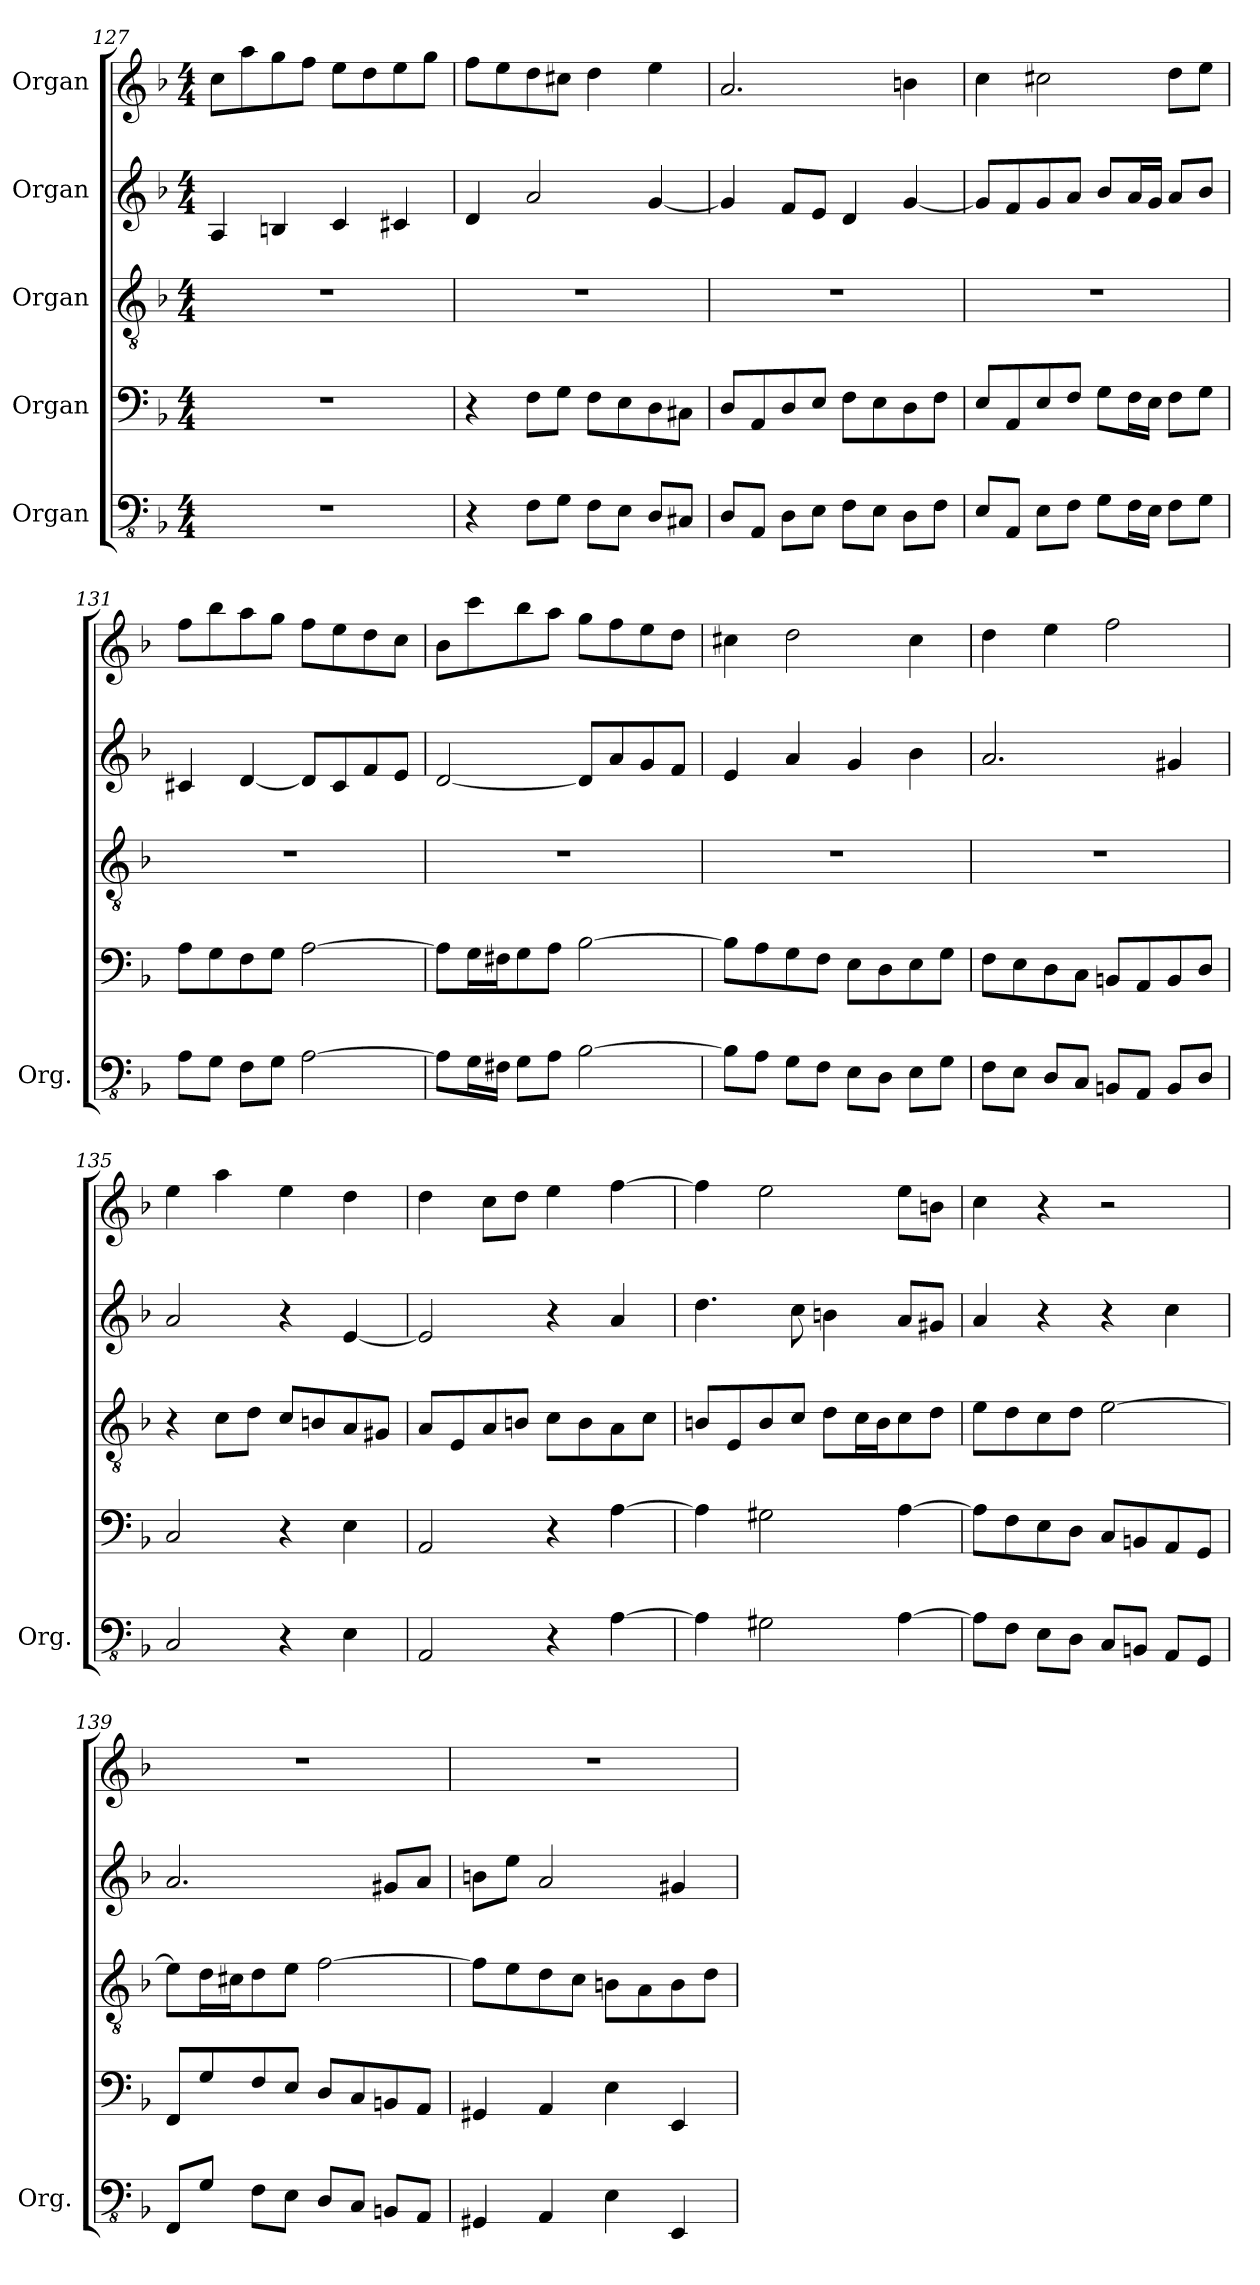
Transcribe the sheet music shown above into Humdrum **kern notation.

**kern	**kern	**kern	**kern	**kern
*part5	*part4	*part3	*part2	*part1
*staff5	*staff4	*staff3	*staff2	*staff1
*I"Organ	*I"Organ	*I"Organ	*I"Organ	*I"Organ
*I'Org.	*	*	*	*
!!LO:LB:g=z
*clefFv4	*clefF4	*clefGv2	*clefG2	*clefG2
*k[b-]	*k[b-]	*k[b-]	*k[b-]	*k[b-]
*M4/4	*M4/4	*M4/4	*M4/4	*M4/4
=127	=127	=127	=127	=127
1r	1r	1r	4A/	8cc\L
.	.	.	.	8aa\
.	.	.	4Bn/	8gg\
.	.	.	.	8ff\J
.	.	.	4c/	8ee\L
.	.	.	.	8dd\
.	.	.	4c#X/	8ee\
.	.	.	.	8gg\J
=128	=128	=128	=128	=128
4r	4r	1r	4d/	8ff\L
.	.	.	.	8ee\
8FF\L	8F\L	.	2a/	8dd\
8GG\J	8G\J	.	.	8cc#X\J
8FF\L	8F\L	.	.	4dd\
8EE\J	8E\	.	.	.
8DD/L	8D\	.	[4g/	4ee\
8CC#X/J	8C#X\J	.	.	.
=129	=129	=129	=129	=129
8DD/L	8D/L	1r	4g/]	2.a/
8AAA/J	8AA/	.	.	.
8DD\L	8D/	.	8f/L	.
8EE\J	8E/J	.	8e/J	.
8FF\L	8F\L	.	4d/	.
8EE\J	8E\	.	.	.
8DD\L	8D\	.	[4g/	4bn\
8FF\J	8F\J	.	.	.
=130	=130	=130	=130	=130
8EE/L	8E/L	1r	8g/L]	4cc\
8AAA/J	8AA/	.	8f/	.
8EE\L	8E/	.	8g/	2cc#X\
8FF\J	8F/J	.	8a/J	.
8GG\L	8G\L	.	8b-/L	.
16FF\L	16F\L	.	16a/L	.
16EE\JJ	16E\JJ	.	16g/JJ	.
8FF\L	8F\L	.	8a/L	8dd\L
8GG\J	8G\J	.	8b-/J	8ee\J
=131	=131	=131	=131	=131
8AA\L	8A\L	1r	4c#X/	8ff\L
8GG\J	8G\	.	.	8bb-\
8FF\L	8F\	.	[4d/	8aa\
8GG\J	8G\J	.	.	8gg\J
[2AA\	[2A\	.	8d/L]	8ff\L
.	.	.	8c#/	8ee\
.	.	.	8f/	8dd\
.	.	.	8e/J	8cc\J
!!LO:LB:g=z
=132	=132	=132	=132	=132
8AA\L]	8A\L]	1r	[2d/	8b-\L
16GG\L	16G\L	.	.	8ccc\
16FF#X\JJ	16F#X\J	.	.	.
8GG\L	8G\	.	.	8bb-\
8AA\J	8A\J	.	.	8aa\J
[2BB-\	[2B-\	.	8d/L]	8gg\L
.	.	.	8a/	8ff\
.	.	.	8g/	8ee\
.	.	.	8f/J	8dd\J
=133	=133	=133	=133	=133
8BB-\L]	8B-\L]	1r	4e/	4cc#X\
8AA\J	8A\	.	.	.
8GG\L	8G\	.	4a/	2dd\
8FF\J	8F\J	.	.	.
8EE\L	8E\L	.	4g/	.
8DD\J	8D\	.	.	.
8EE\L	8E\	.	4b-\	4cc#\
8GG\J	8G\J	.	.	.
=134	=134	=134	=134	=134
8FF\L	8F\L	1r	2.a/	4dd\
8EE\J	8E\	.	.	.
8DD/L	8D\	.	.	4ee\
8CC/J	8C\J	.	.	.
8BBBn/L	8BBn/L	.	.	2ff\
8AAA/J	8AA/	.	.	.
8BBB/L	8BB/	.	4g#X/	.
8DD/J	8D/J	.	.	.
=135	=135	=135	=135	=135
2CC/	2C/	4r	2a/	4ee\
.	.	8c\L	.	4aa\
.	.	8d\J	.	.
4r	4r	8c/L	4r	4ee\
.	.	8Bn/	.	.
4EE\	4E\	8A/	[4e/	4dd\
.	.	8G#X/J	.	.
!!LO:PB:g=z
=136	=136	=136	=136	=136
2AAA/	2AA/	8A/L	2e/]	4dd\
.	.	8E/	.	.
.	.	8A/	.	8cc\L
.	.	8Bn/J	.	8dd\J
4r	4r	8c\L	4r	4ee\
.	.	8B\	.	.
[4AA\	[4A\	8A\	4a/	[4ff\
.	.	8c\J	.	.
=137	=137	=137	=137	=137
4AA\]	4A\]	8Bn/L	4.dd\	4ff\]
.	.	8E/	.	.
2GG#X\	2G#X\	8B/	.	2ee\
.	.	8c/J	8cc\	.
.	.	8d\L	4bn\	.
.	.	16c\L	.	.
.	.	16B\J	.	.
[4AA\	[4A\	8c\	8a/L	8ee\L
.	.	8d\J	8g#X/J	8bn\J
=138	=138	=138	=138	=138
8AA\L]	8A\L]	8e\L	4a/	4cc\
8FF\J	8F\	8d\	.	.
8EE\L	8E\	8c\	4r	4r
8DD\J	8D\J	8d\J	.	.
8CC/L	8C/L	[2e\	4r	2r
8BBBn/J	8BBn/	.	.	.
8AAA/L	8AA/	.	4cc\	.
8GGG/J	8GG/J	.	.	.
=139	=139	=139	=139	=139
8FFF/L	8FF/L	8e\L]	2.a/	1r
8GG/J	8G/	16d\L	.	.
.	.	16c#X\J	.	.
8FF\L	8F/	8d\	.	.
8EE\J	8E/J	8e\J	.	.
8DD/L	8D/L	[2f\	.	.
8CC/J	8C/	.	.	.
8BBBn/L	8BBn/	.	8g#X/L	.
8AAA/J	8AA/J	.	8a/J	.
!!LO:LB:g=z
=140	=140	=140	=140	=140
4GGG#X/	4GG#X/	8f\L]	8bn\L	1r
.	.	8e\	8ee\J	.
4AAA/	4AA/	8d\	2a/	.
.	.	8c\J	.	.
4EE\	4E\	8Bn\L	.	.
.	.	8A\	.	.
4EEE/	4EE/	8B\	4g#X/	.
.	.	8d\J	.	.
=	=	=	=	=
*-	*-	*-	*-	*-
